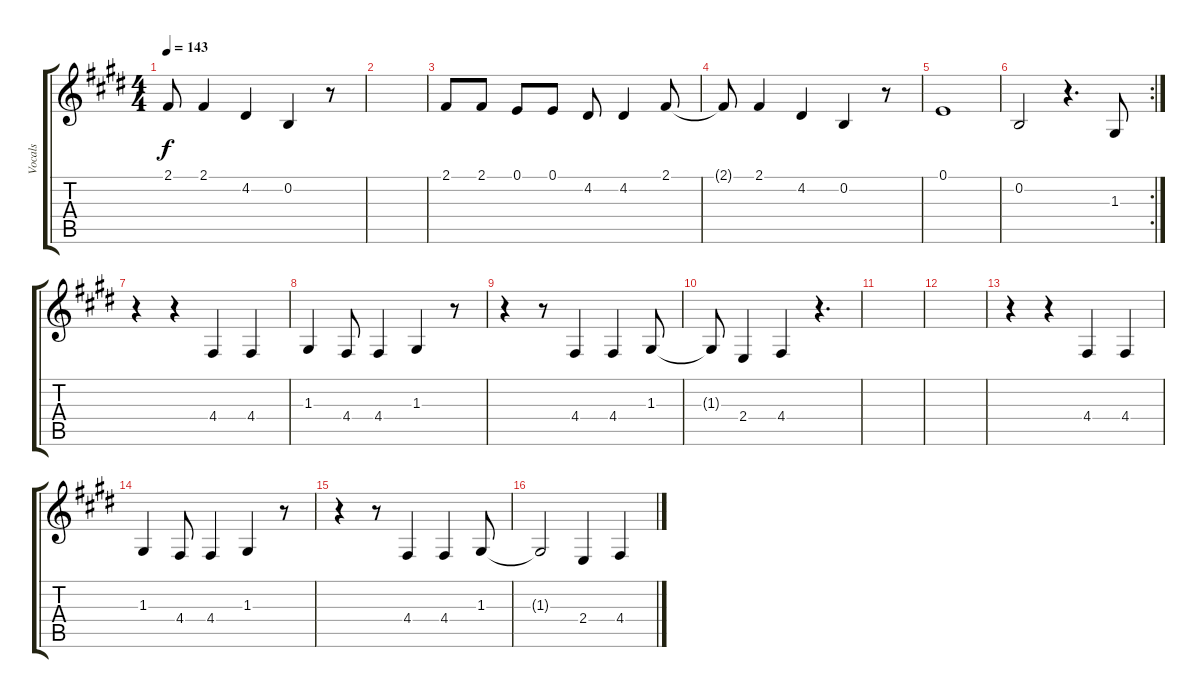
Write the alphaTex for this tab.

\track ("Vocals" "Vocals") {instrument tenorsax}
\staff {score tabs}
\tuning (E4 B3 G3 D3 A2 E2) {hide}
\ts (4 4)
\tempo 143
\clef g2
\ks e
2.1{t}.8{dy f} 2.1.4 4.2.4 0.2.4 r.8 |
|
2.1.8 2.1.8 0.1.8 0.1.8 4.2.8 4.2.4 2.1.8 |
2.1{t}.8 2.1.4 4.2.4 0.2.4 r.8 |
0.1.1 |
\rc 2
0.2.2 r.4{d} 1.3.8 |
r.4 r.4 4.4.4 4.4.4 |
1.3.4 4.4.8 4.4.4 1.3.4 r.8 |
r.4 r.8 4.4.4 4.4.4 1.3.8 |
1.3{t}.8 2.4.4 4.4.4 r.4{d} |
|
|
r.4 r.4 4.4.4 4.4.4 |
1.3.4 4.4.8 4.4.4 1.3.4 r.8 |
r.4 r.8 4.4.4 4.4.4 1.3.8 |
1.3{t}.2 2.4.4 4.4.4
